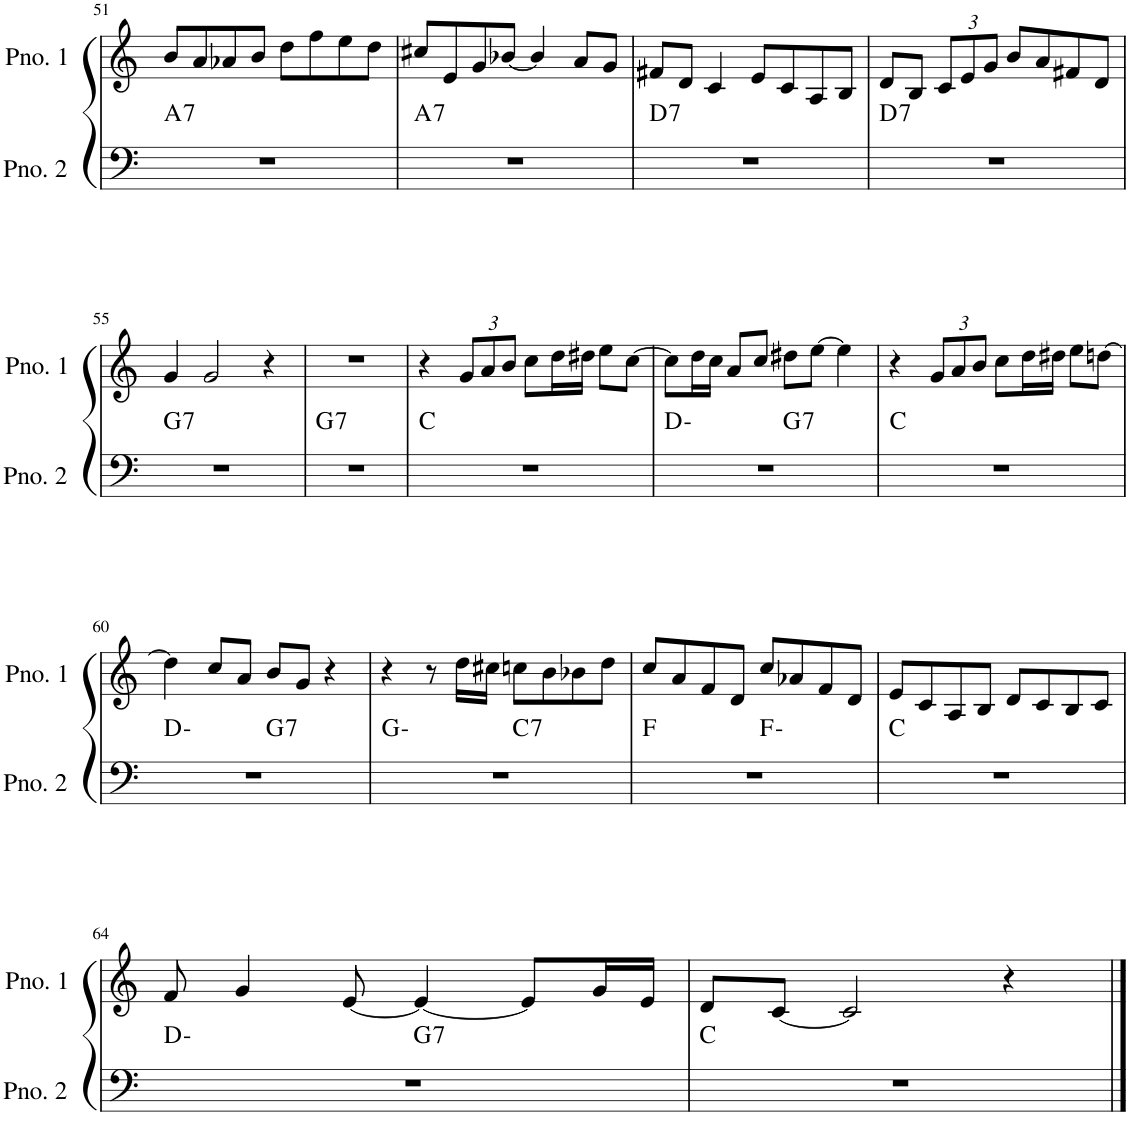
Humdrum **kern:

**kern	**harte	**kern
*part2	*part2	*part1
*staff2	*	*staff1
*I"ピアノ 2	*	*I"ピアノ 1
!!LO:PB:g=z
*clefF4	*	*clefG2
*k[]	*	*k[]
*M4/4	*	*M4/4
=51	=51	=51
!	!LO:H:kt=7	!
1r	A:7	8b/L
.	.	8a/
.	.	8a-X/
.	.	8b/J
.	.	8dd\L
.	.	8ff\
.	.	8ee\
.	.	8dd\J
=52	=52	=52
!	!LO:H:kt=7	!
1r	A:7	8cc#X/L
.	.	8e/
.	.	8g/
.	.	[8b-X/J
.	.	4b-/]
.	.	8a/L
.	.	8g/J
=53	=53	=53
!	!LO:H:kt=7	!
1r	D:7	8f#X/L
.	.	8d/J
.	.	4c/
.	.	8e/L
.	.	8c/
.	.	8A/
.	.	8B/J
=54	=54	=54
!	!LO:H:kt=7	!
1r	D:7	8d/L
.	.	8B/J
*	*	*Xbrackettup
.	.	12c/L
.	.	12e/
.	.	12g/J
.	.	8b/L
.	.	8a/
.	.	8f#X/
.	.	8d/J
!!LO:LB:g=z
=55	=55	=55
!	!LO:H:kt=7	!
1r	G:7	4g/
.	.	2g/
.	.	4r
=56	=56	=56
!	!LO:H:kt=7	!
1r	G:7	1r
=57	=57	=57
1r	C:maj	4r
.	.	12g/L
.	.	12a/
.	.	12b/J
.	.	8cc\L
.	.	16dd\L
.	.	16dd#X\JJ
.	.	8ee\L
.	.	[8cc\J
=58	=58	=58
*^	*	*
1r	2ryy	D:min	8cc\L]
.	.	.	16dd\L
.	.	.	16cc\JJ
.	.	.	8a/L
.	.	.	8cc/J
!	!	!LO:H:kt=7	!
.	2ryy	G:7	8dd#X\L
.	.	.	[8ee\J
.	.	.	4ee\]
*v	*v	*	*
=59	=59	=59
1r	C:maj	4r
.	.	12g/L
.	.	12a/
.	.	12b/J
.	.	8cc\L
.	.	16dd\L
.	.	16dd#X\JJ
.	.	8ee\L
.	.	[8ddn\J
!!LO:LB:g=z
=60	=60	=60
*^	*	*
1r	2ryy	D:min	4dd\]
.	.	.	8cc/L
.	.	.	8a/J
!	!	!LO:H:kt=7	!
.	2ryy	G:7	8b/L
.	.	.	8g/J
.	.	.	4r
=61	=61	=61	=61
1r	2ryy	G:min	4r
.	.	.	8r
.	.	.	16dd\LL
.	.	.	16cc#X\JJ
!	!	!LO:H:kt=7	!
.	2ryy	C:7	8ccn\L
.	.	.	8b\
.	.	.	8b-X\
.	.	.	8dd\J
=62	=62	=62	=62
1r	2ryy	F:maj	8cc/L
.	.	.	8a/
.	.	.	8f/
.	.	.	8d/J
.	2ryy	F:min	8cc/L
.	.	.	8a-X/
.	.	.	8f/
.	.	.	8d/J
*v	*v	*	*
=63	=63	=63
1r	C:maj	8e/L
.	.	8c/
.	.	8A/
.	.	8B/J
.	.	8d/L
.	.	8c/
.	.	8B/
.	.	8c/J
!!LO:LB:g=z
=64	=64	=64
*^	*	*
1r	2ryy	D:min	8f/
.	.	.	4g/
.	.	.	[8e/
!	!	!LO:H:kt=7	!
.	2ryy	G:7	4e/_
.	.	.	8e/L]
.	.	.	16g/L
.	.	.	16e/JJ
*v	*v	*	*
=65	=65	=65
1r	C:maj	8d/L
.	.	[8c/J
.	.	2c/]
.	.	4r
==	==	==
*-	*-	*-
